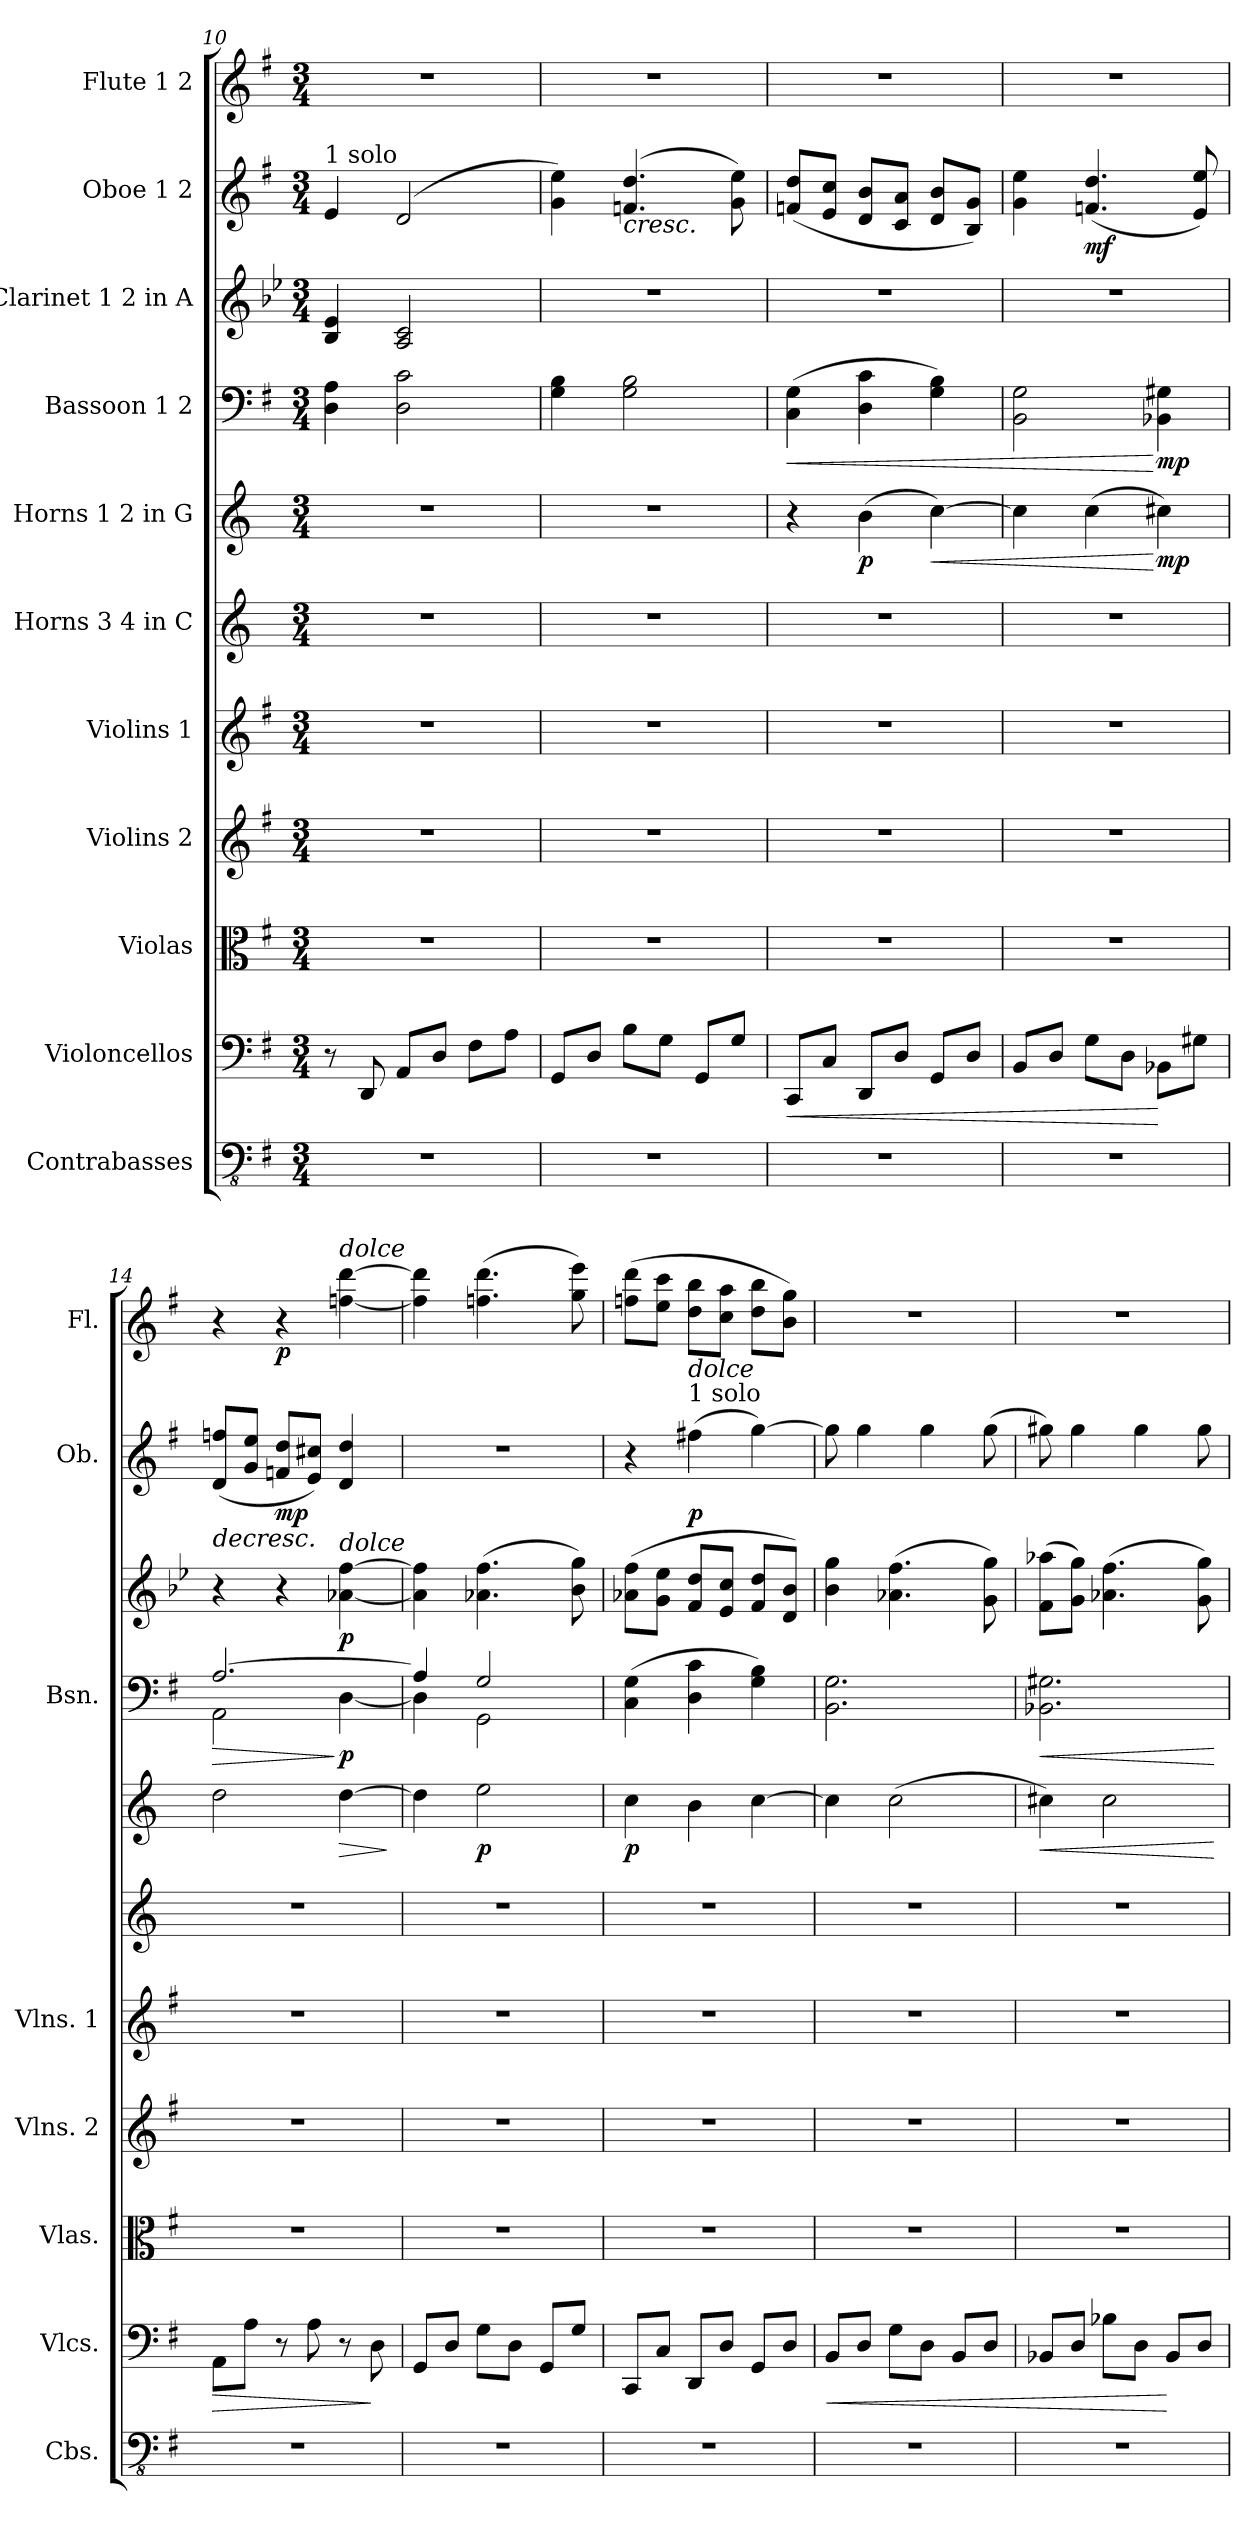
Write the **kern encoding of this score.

**kern	**kern	**dynam	**kern	**kern	**kern	**kern	**kern	**dynam	**kern	**dynam	**kern	**dynam	**kern	**dynam	**kern	**dynam
*part11	*part10	*part10	*part9	*part8	*part7	*part6	*part5	*part5	*part4	*part4	*part3	*part3	*part2	*part2	*part1	*part1
*staff11	*staff10	*staff10	*staff9	*staff8	*staff7	*staff6	*staff5	*staff5	*staff4	*staff4	*staff3	*staff3	*staff2	*staff2	*staff1	*staff1
*I"Contrabasses	*I"Violoncellos	*	*I"Violas	*I"Violins 2	*I"Violins 1	*I"Horns 3 4 in C	*I"Horns 1 2 in G	*	*I"Bassoon 1 2	*	*I"Clarinet 1 2 in A	*	*I"Oboe 1 2	*	*I"Flute 1 2	*
*I'Cbs.	*I'Vlcs.	*	*I'Vlas.	*I'Vlns. 2	*I'Vlns. 1	*	*	*	*I'Bsn.	*	*	*	*I'Ob.	*	*I'Fl.	*
*clefFv4	*clefF4	*	*clefC3	*clefG2	*clefG2	*clefG2	*clefG2	*	*clefF4	*	*clefG2	*	*clefG2	*	*clefG2	*
*	*	*	*	*	*	*ITrd4c7	*ITrd4c7	*	*	*	*ITrd2c3	*	*	*	*	*
*k[f#]	*k[f#]	*	*k[f#]	*k[f#]	*k[f#]	*k[b-]	*k[b-]	*	*k[f#]	*	*k[f#]	*	*k[f#]	*	*k[f#]	*
*M3/4	*M3/4	*	*M3/4	*M3/4	*M3/4	*M3/4	*M3/4	*	*M3/4	*	*M3/4	*	*M3/4	*	*M3/4	*
=10	=10	=10	=10	=10	=10	=10	=10	=10	=10	=10	=10	=10	=10	=10	=10	=10
!	!	!	!	!	!	!	!	!	!	!	!	!	!LO:TX:a:t=1 solo	!	!	!
2.r	8r	.	2.r	2.r	2.r	2.r	2.r	.	4D\ 4A\	.	4G/ 4c/	.	4e/	.	2.r	.
.	8DD/	.	.	.	.	.	.	.	.	.	.	.	.	.	.	.
.	8AA/L	.	.	.	.	.	.	.	2D\ 2c\	.	2F#/ 2A/	.	(<2d/	.	.	.
.	8D/J	.	.	.	.	.	.	.	.	.	.	.	.	.	.	.
.	8F#\L	.	.	.	.	.	.	.	.	.	.	.	.	.	.	.
.	8A\J	.	.	.	.	.	.	.	.	.	.	.	.	.	.	.
=11	=11	=11	=11	=11	=11	=11	=11	=11	=11	=11	=11	=11	=11	=11	=11	=11
2.r	8GG/L	.	2.r	2.r	2.r	2.r	2.r	.	4G\ 4B\	.	2.r	.	4g\ 4ee\)	.	2.r	.
.	8D/J	.	.	.	.	.	.	.	.	.	.	.	.	.	.	.
!	!	!	!	!	!	!	!	!	!	!	!	!	!	!LO:HP:b	!	!
.	8B\L	.	.	.	.	.	.	.	2G\ 2B\	.	.	.	(>4.fn/ 4.dd/	<	.	.
.	8G\J	.	.	.	.	.	.	.	.	.	.	.	.	.	.	.
.	8GG/L	.	.	.	.	.	.	.	.	.	.	.	.	.	.	.
.	8G/J	.	.	.	.	.	.	.	.	.	.	.	8g\ 8ee\)	.	.	.
=12	=12	=12	=12	=12	=12	=12	=12	=12	=12	=12	=12	=12	=12	=12	=12	=12
!	!	!LO:HP:b	!	!	!	!	!	!	!	!LO:HP:b	!	!	!	!	!	!
2.r	8CC/L	<	2.r	2.r	2.r	2.r	4r	.	(>4C\ 4G\	<	2.r	.	(<8fn/ 8dd/L	.	2.r	.
.	8C/J	.	.	.	.	.	.	.	.	.	.	.	8e/ 8cc/J	.	.	.
!	!	!	!	!	!	!	!	!LO:DY:b	!	!	!	!	!	!	!	!
.	8DD/L	.	.	.	.	.	(>4e\	p	4D\ 4c\	.	.	.	8d/ 8b/L	.	.	.
.	8D/J	.	.	.	.	.	.	.	.	.	.	.	8c/ 8a/J	.	.	.
!	!	!	!	!	!	!	!	!LO:HP:b	!	!	!	!	!	!	!	!
.	8GG/L	.	.	.	.	.	[4f\)	<	4G\ 4B\)	.	.	.	8d/ 8b/L	.	.	.
.	8D/J	.	.	.	.	.	.	.	.	.	.	.	8B/ 8g/J)	.	.	.
!!LO:PB:g=z
=13	=13	=13	=13	=13	=13	=13	=13	=13	=13	=13	=13	=13	=13	=13	=13	=13
2.r	8BB/L	.	2.r	2.r	2.r	2.r	4f\]	.	2BB\ 2G\	.	2.r	.	4g\ 4ee\	.	2.r	.
.	8D/J	.	.	.	.	.	.	.	.	.	.	.	.	.	.	.
!	!	!	!	!	!	!	!	!	!	!	!	!	!	!LO:DY:b	!	!
.	8G\L	.	.	.	.	.	(>4f\	.	.	.	.	.	(<4.fn/ 4.dd/	mf	.	.
.	8D\J	.	.	.	.	.	.	.	.	.	.	.	.	.	.	.
!	!	!	!	!	!	!	!	!LO:DY:n=1:b	!	!LO:DY:n=1:b	!	!	!	!	!	!
.	8BB-X\L	[	.	.	.	.	4f#X\)	[ mp	4BB-X\ 4G#X\	[ mp	.	.	.	.	.	.
.	8G#X\J	.	.	.	.	.	.	.	.	.	.	.	8e/ 8ee/)	[	.	.
=14	=14	=14	=14	=14	=14	=14	=14	=14	=14	=14	=14	=14	=14	=14	=14	=14
!	!	!LO:HP:b	!	!	!	!	!	!	!	!LO:HP:b	!	!	!	!LO:HP:b	!	!
*	*	*	*	*	*	*	*	*	*^	*	*	*	*	*	*	*
2.r	8AA\L	>	2.r	2.r	2.r	2.r	2g\	.	[2.A/	2AA\	>	4r	.	(<8d/ 8ffn/L	>	4r	.
.	8A\J	.	.	.	.	.	.	.	.	.	.	.	.	8g/ 8ee/J	.	.	.
!	!	!	!	!	!	!	!	!	!	!	!	!	!	!	!LO:DY:b	!	!LO:DY:b
.	8r	.	.	.	.	.	.	.	.	.	.	4r	.	8fn/ 8dd/L	mp	4r	p
.	8A\	.	.	.	.	.	.	.	.	.	.	.	.	8e/ 8cc#X/J)	.	.	.
!	!	!	!	!	!	!	!	!	!	!	!	!	!	!	!	!LO:TX:a:i:t=dolce	!
!	!	!	!	!	!	!	!	!	!	!	!	!LO:TX:a:i:t=dolce	!	!	!	!	!
!	!	!	!	!	!	!	!	!LO:HP:b	!	!	!LO:DY:n=1:b	!	!LO:DY:b	!	!	!	!
.	8r	.	.	.	.	.	[4g\	>	.	[4D\	] p	[4fn\ [4dd\	p	4d/ 4dd/	]	[4ffn\ [4ddd\	.
.	8D\	]	.	.	.	.	.	.	.	.	.	.	.	.	.	.	.
*	*	*	*	*	*	*	*	*	*v	*v	*	*	*	*	*	*	*
.	.	.	.	.	.	.	.	]	.	.	.	.	.	.	.	.
=15	=15	=15	=15	=15	=15	=15	=15	=15	=15	=15	=15	=15	=15	=15	=15	=15
*	*	*	*	*	*	*	*	*	*^	*	*	*	*	*	*	*
2.r	8GG/L	.	2.r	2.r	2.r	2.r	4g\]	.	4A/]	4D\]	.	4f\] 4dd\]	.	2.r	.	4ff\] 4ddd\]	.
.	8D/J	.	.	.	.	.	.	.	.	.	.	.	.	.	.	.	.
!	!	!	!	!	!	!	!	!LO:DY:b	!	!	!	!	!	!	!	!	!
.	8G\L	.	.	.	.	.	2a\	p	2G/	2GG\	.	(>4.fn\ 4.dd\	.	.	.	(>4.ffn\ 4.ddd\	.
.	8D\J	.	.	.	.	.	.	.	.	.	.	.	.	.	.	.	.
.	8GG/L	.	.	.	.	.	.	.	.	.	.	.	.	.	.	.	.
.	8G/J	.	.	.	.	.	.	.	.	.	.	8g\ 8ee\)	.	.	.	8gg\ 8eee\)	.
*	*	*	*	*	*	*	*	*	*v	*v	*	*	*	*	*	*	*
=16	=16	=16	=16	=16	=16	=16	=16	=16	=16	=16	=16	=16	=16	=16	=16	=16
!	!	!	!	!	!	!	!	!LO:DY:b	!	!	!	!	!	!	!	!
2.r	8CC/L	.	2.r	2.r	2.r	2.r	4f\	p	(>4C\ 4G\	.	(>8fn\ 8dd\L	.	4r	.	(>8ffn\ 8ddd\L	.
.	8C/J	.	.	.	.	.	.	.	.	.	8e\ 8cc\J	.	.	.	8ee\ 8ccc\J	.
!	!	!	!	!	!	!	!	!	!	!	!	!	!LO:TX:a:t=1 solo	!	!	!
!	!	!	!	!	!	!	!	!	!	!	!	!	!LO:TX:a:i:t=dolce	!	!	!
!	!	!	!	!	!	!	!	!	!	!	!	!	!	!LO:DY:b	!	!
.	8DD/L	.	.	.	.	.	4e\	.	4D\ 4c\	.	8d/ 8b/L	.	(>4ff#X\	p	8dd\ 8bb\L	.
.	8D/J	.	.	.	.	.	.	.	.	.	8c/ 8a/J	.	.	.	8cc\ 8aa\J	.
.	8GG/L	.	.	.	.	.	[4f\	.	4G\ 4B\)	.	8d/ 8b/L	.	[4gg\)	.	8dd\ 8bb\L	.
.	8D/J	.	.	.	.	.	.	.	.	.	8B/ 8g/J)	.	.	.	8b\ 8gg\J)	.
=17	=17	=17	=17	=17	=17	=17	=17	=17	=17	=17	=17	=17	=17	=17	=17	=17
!	!	!LO:HP:b	!	!	!	!	!	!	!	!	!	!	!	!	!	!
2.r	8BB/L	<	2.r	2.r	2.r	2.r	4f\]	.	2.BB\ 2.G\	.	4g\ 4ee\	.	8gg\]	.	2.r	.
.	8D/J	.	.	.	.	.	.	.	.	.	.	.	4gg\	.	.	.
.	8G\L	.	.	.	.	.	(>2f\	.	.	.	(>4.fn\ 4.dd\	.	.	.	.	.
.	8D\J	.	.	.	.	.	.	.	.	.	.	.	4gg\	.	.	.
.	8BB/L	.	.	.	.	.	.	.	.	.	.	.	.	.	.	.
.	8D/J	.	.	.	.	.	.	.	.	.	8e\ 8ee\)	.	(>8gg\	.	.	.
=18	=18	=18	=18	=18	=18	=18	=18	=18	=18	=18	=18	=18	=18	=18	=18	=18
!	!	!	!	!	!	!	!	!LO:HP:b	!	!LO:HP:b	!	!	!	!	!	!
2.r	8BB-X/L	.	2.r	2.r	2.r	2.r	4f#X\)	<	2.BB-X\ 2.G#X\	<	(>8d\ 8ffn\L	.	8gg#X\)	.	2.r	.
.	8D/J	.	.	.	.	.	.	.	.	.	8e\ 8ee\J)	.	4gg#\	.	.	.
.	8B-X\L	.	.	.	.	.	2f#\	.	.	.	(>4.fn\ 4.dd\	.	.	.	.	.
.	8D\J	.	.	.	.	.	.	.	.	.	.	.	4gg#\	.	.	.
.	8BB-/L	[	.	.	.	.	.	.	.	.	.	.	.	.	.	.
.	8D/J	.	.	.	.	.	.	.	.	.	8e\ 8ee\)	.	8gg#\	.	.	.
.	.	.	.	.	.	.	.	[	.	[	.	.	.	.	.	.
=	=	=	=	=	=	=	=	=	=	=	=	=	=	=	=	=
*-	*-	*-	*-	*-	*-	*-	*-	*-	*-	*-	*-	*-	*-	*-	*-	*-
